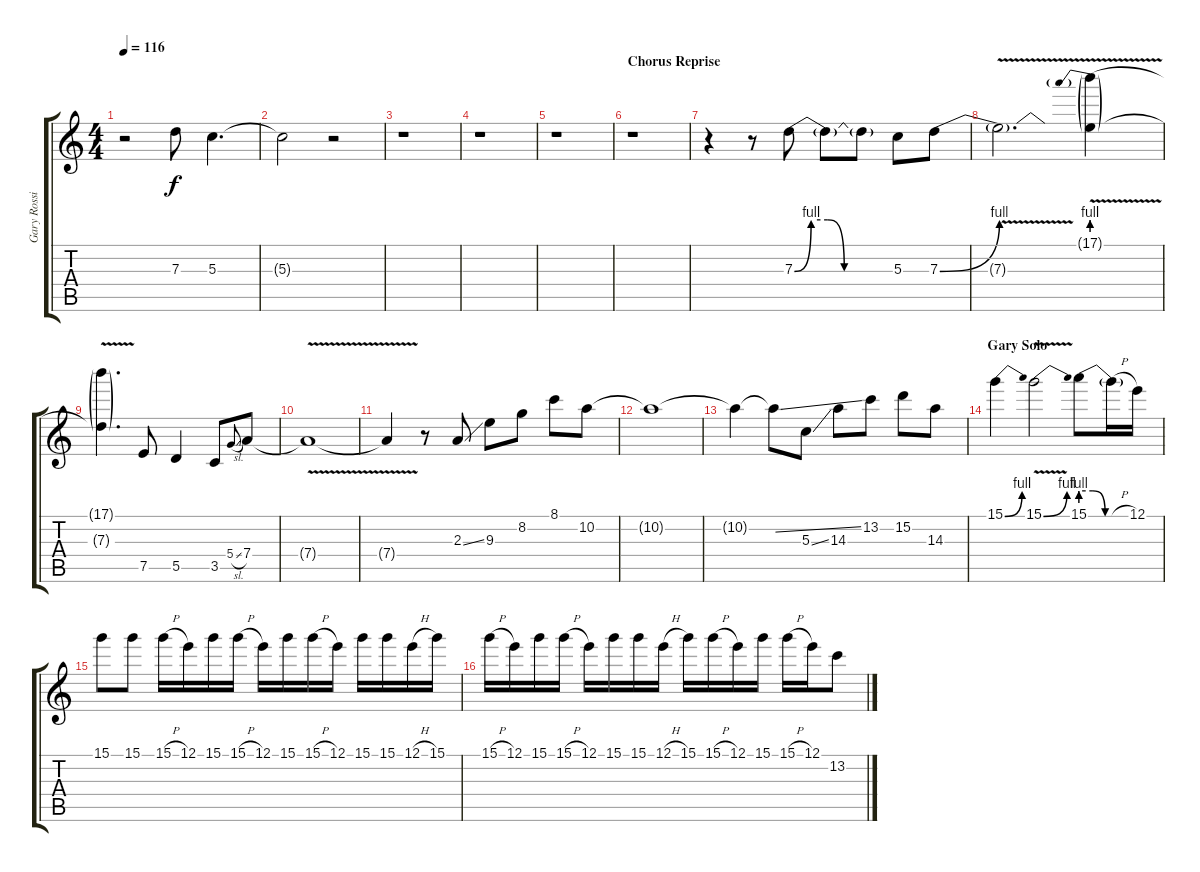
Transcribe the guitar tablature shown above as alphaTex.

\track ("Gary Rossington" "Gary Rossi") {instrument overdrivenguitar}
\staff {score tabs}
\tuning (E4 B3 G3 D3 A2 E2) {hide}
\ts (4 4)
\tempo 116
\clef g2
\ks c
r.2{dy f} 7.3.8 5.3.4{d} |
5.3{t}.2 r.2 |
r.1 |
r.1 |
r.1 |
\section ("" "Chorus Reprise")
r.1 |
r.4 r.8 7.3{be (custom 0 0 10 4 20 4 30 0 60 0)}.8 7.3{t}.8 7.3{t}.8 5.3.8 7.3{be (bend 0 0 60 4)}.8 |
7.3{v t}.2{d} (17.1{be (prebend 0 4 60 4) v g} 7.3{t}).4 |
(17.1{t} 7.3{t}).4{d} 7.5.8 5.5.4 3.5.8 5.4{sl}.8{gr onbeat} 7.4.8 |
7.4{v t}.1 |
7.4{t}.4 r.8 2.3{ss}.8 9.3.8 8.2.8 8.1.8 10.2.8 |
10.2{t}.1 |
10.2{t}.4 10.2{ss t}.8 5.3{ss}.8 14.3.8 13.2.8 15.2.8 14.3.8 |
\section ("" "Gary Solo")
15.1{be (bend 0 0 60 4)}.4 15.1{be (bend 0 0 60 4) v}.2 15.1{be (custom 0 4 15 4 30 0 60 0)}.8 15.1{h t}.16 12.1.16 |
15.1.8 15.1.8 15.1{h}.16 12.1.16 15.1.16 15.1{h}.16 12.1.16 15.1.16 15.1{h}.16 12.1.16 15.1.16 15.1.16 12.1{h}.16 15.1.16 |
15.1{h}.16 12.1.16 15.1.16 15.1{h}.16 12.1.16 15.1.16 15.1.16 12.1{h}.16 15.1.16 15.1{h}.16 12.1.16 15.1.16 15.1{h}.16 12.1.16 13.2.8
